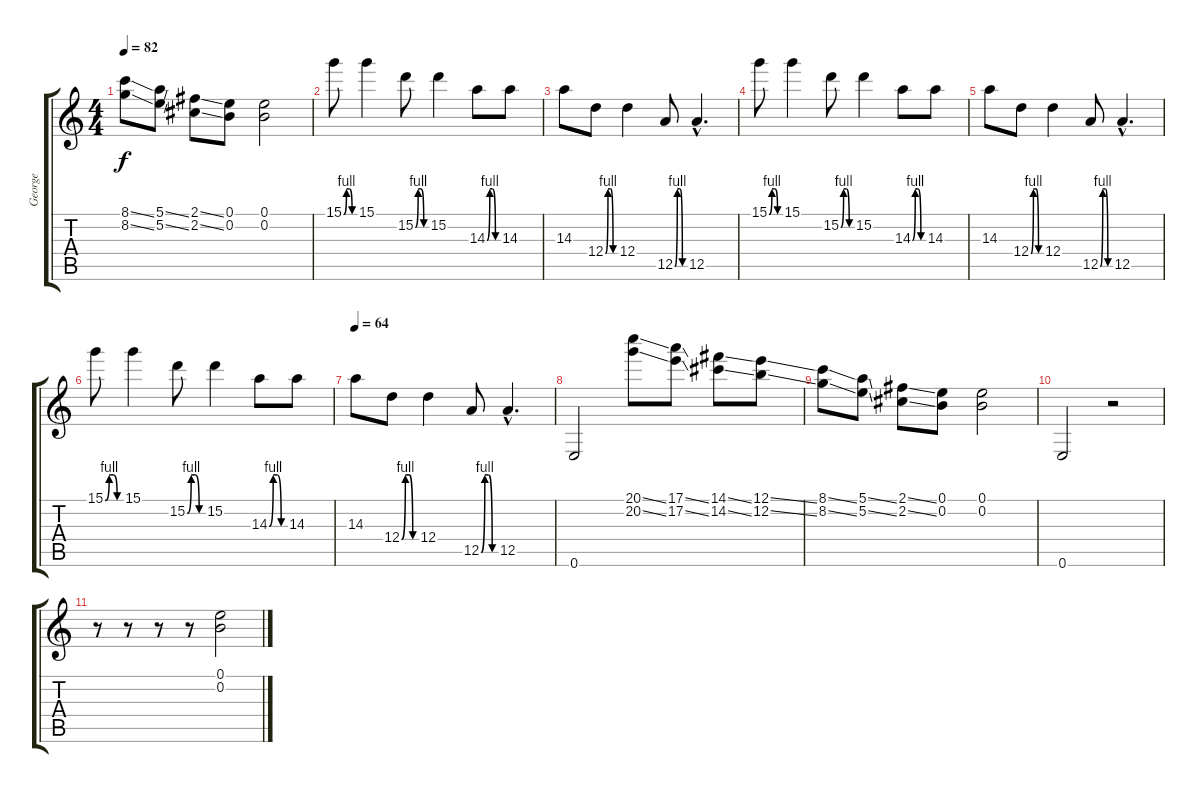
\track ("George" "George") {instrument overdrivenguitar}
\staff {score tabs}
\tuning (E4 B3 G3 D3 A2 E2) {hide}
\ts (4 4)
\tempo 82
\clef g2
\ks c
(8.1{ss} 8.2{ss}).8{dy f} (5.1{ss} 5.2{ss}).8 (2.1{ss} 2.2{ss}).8 (0.1 0.2).8 (0.1 0.2).2 |
15.1{be (custom 0 0 15 4 30 4 45 0 60 0)}.8 15.1.4 15.2{be (custom 0 0 15 4 30 4 45 0 60 0)}.8 15.2.4 14.3{be (custom 0 0 15 4 30 4 45 0 60 0)}.8 14.3.8 |
14.3.8 12.4{be (custom 0 0 15 4 30 4 45 0 60 0)}.8 12.4.4 12.5{be (custom 0 0 15 4 30 4 45 0 60 0)}.8 12.5{hac}.4{d} |
15.1{be (custom 0 0 15 4 30 4 45 0 60 0)}.8 15.1.4 15.2{be (custom 0 0 15 4 30 4 45 0 60 0)}.8 15.2.4 14.3{be (custom 0 0 15 4 30 4 45 0 60 0)}.8 14.3.8 |
14.3.8 12.4{be (custom 0 0 15 4 30 4 45 0 60 0)}.8 12.4.4 12.5{be (custom 0 0 15 4 30 4 45 0 60 0)}.8 12.5{hac}.4{d} |
15.1{be (custom 0 0 15 4 30 4 45 0 60 0)}.8 15.1.4 15.2{be (custom 0 0 15 4 30 4 45 0 60 0)}.8 15.2.4 14.3{be (custom 0 0 15 4 30 4 45 0 60 0)}.8 14.3.8 |
\tempo 64
14.3.8 12.4{be (custom 0 0 15 4 30 4 45 0 60 0)}.8 12.4.4 12.5{be (custom 0 0 15 4 30 4 45 0 60 0)}.8 12.5{hac}.4{d} |
0.6.2 (20.1{ss} 20.2{ss}).8 (17.1{ss} 17.2{ss}).8 (14.1{ss} 14.2{ss}).8 (12.1{ss} 12.2{ss}).8 |
(8.1{ss} 8.2{ss}).8 (5.1{ss} 5.2{ss}).8 (2.1{ss} 2.2{ss}).8 (0.1 0.2).8 (0.1 0.2).2 |
0.6.2 r.2 |
r.8 r.8 r.8 r.8 (0.1 0.2).2
